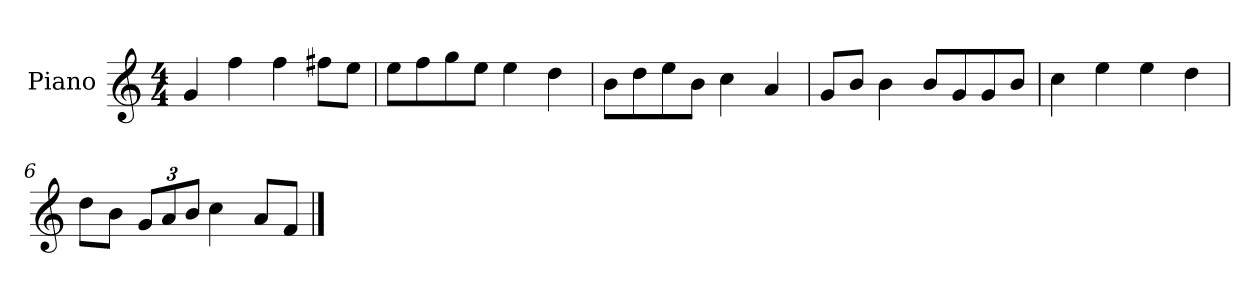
**kern
*part1
*staff1
*I"Piano
*I'P-no
*clefG2
*k[]
*M4/4
*MM90
=1
4g/
4ff\
4ff\
8ff#X\L
8ee\J
=2
8ee\L
8ff\
8gg\
8ee\J
4ee\
4dd\
=3
8b\L
8dd\
8ee\
8b\J
4cc\
4a/
=4
8g/L
8b/J
4b\
8b/L
8g/
8g/
8b/J
=5
4cc\
4ee\
4ee\
4dd\
=6
8dd\L
8b\J
*Xbrackettup
12g/L
12a/
12b/J
4cc\
8a/L
8f/J
==
*-
